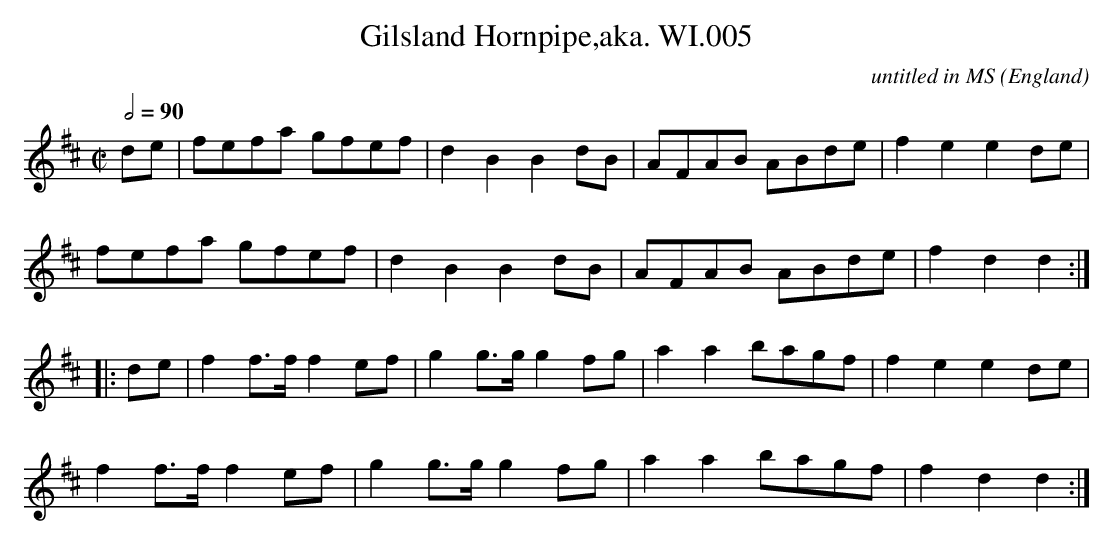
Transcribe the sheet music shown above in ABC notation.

X:1
T:Gilsland Hornpipe,aka. WI.005
C:untitled in MS
L:1/8
M:C|
O:England
Q:1/2=90
K:D
de|fefa gfef|d2B2 B2dB|AFAB ABde|f2e2e2de|!
fefa gfef|d2B2 B2dB|AFAB ABde|f2d2 d2:|!
|:de|f2f>f f2ef|g2g>g g2fg|a2a2 bagf|f2e2e2de|!
f2f>f f2ef|g2g>g g2fg|a2a2 bagf|f2d2 d2:|
